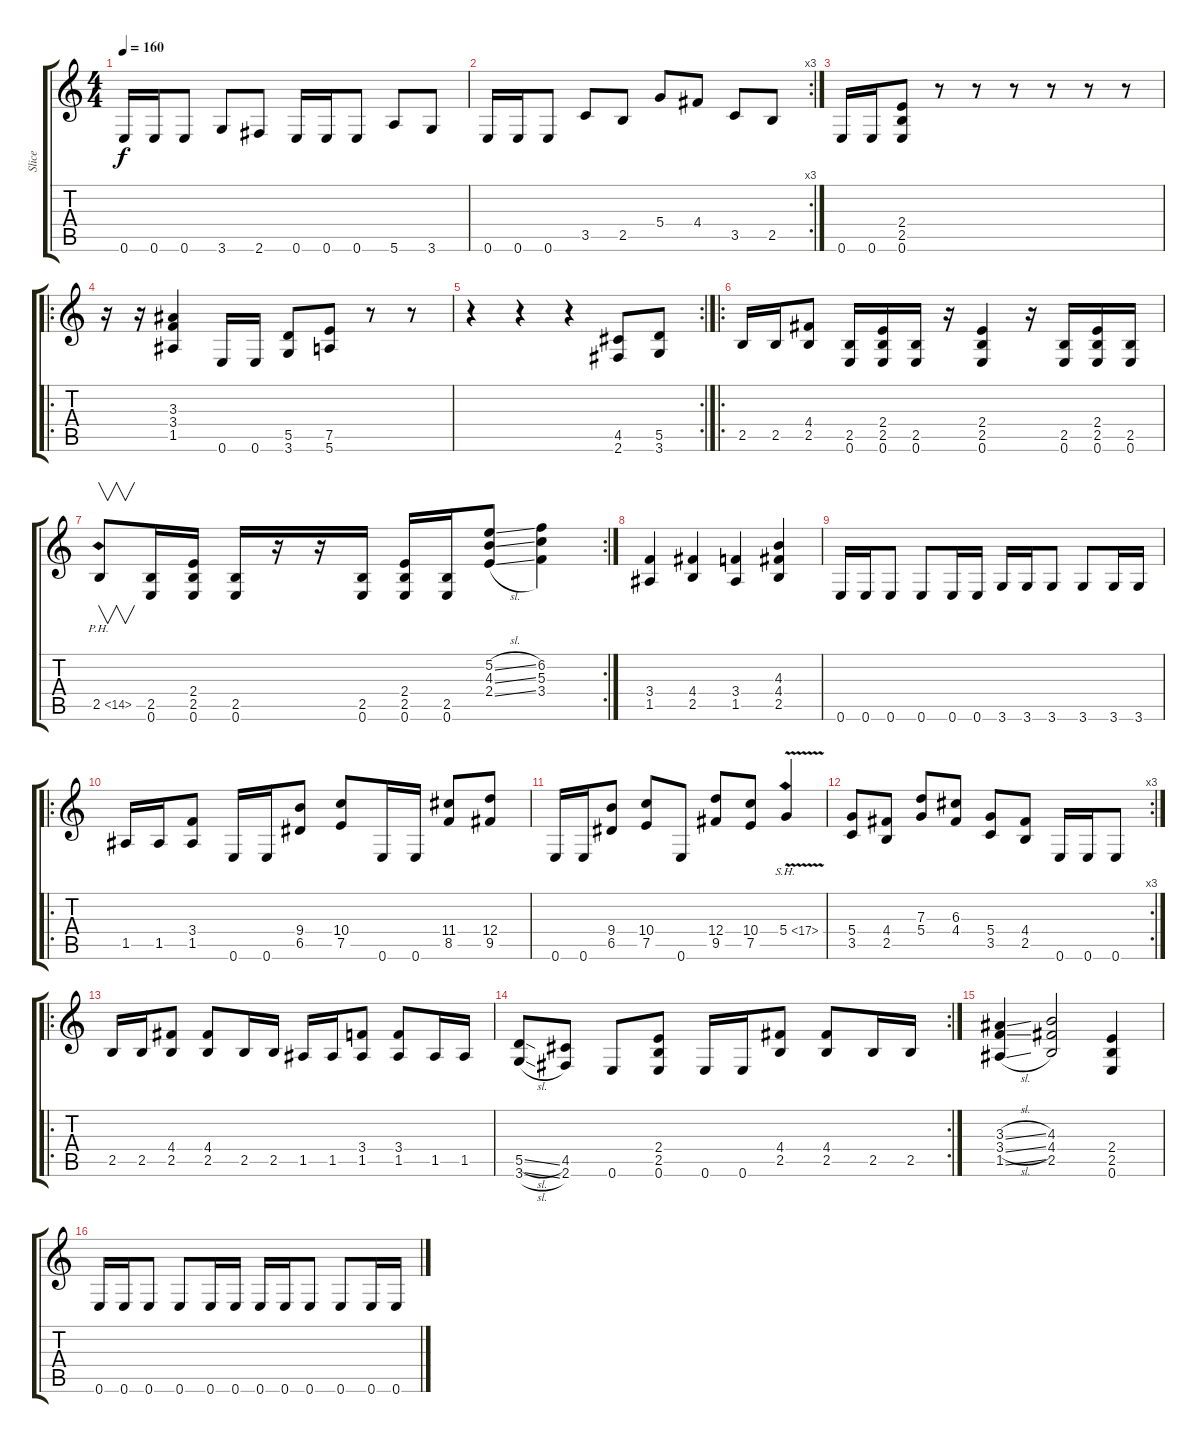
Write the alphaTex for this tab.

\track ("Slice" "Slice") {instrument distortionguitar}
\staff {score tabs}
\tuning (E4 B3 G3 D3 A2 E2) {hide}
\ts (4 4)
\tempo 160
\clef g2
\ks c
0.6.16{dy f instrument distortionguitar} 0.6.16 0.6.8 3.6.8 2.6.8 0.6.16 0.6.16 0.6.8 5.6.8 3.6.8 |
\rc 3
0.6.16 0.6.16 0.6.8 3.5.8 2.5.8 5.4.8 4.4.8 3.5.8 2.5.8 |
0.6.16 0.6.16 (2.4 2.5 0.6).8 r.8 r.8 r.8 r.8 r.8 r.8 |
\ro
r.16 r.16 (3.3 3.4 1.5).4 0.6.16 0.6.16 (5.5 3.6).8 (7.5 5.6).8 r.8 r.8 |
\rc 2
r.4 r.4 r.4 (4.5 2.6).8 (5.5 3.6).8 |
\ro
2.5.16 2.5.16 (4.4 2.5).8 (2.5 0.6).16 (2.4 2.5 0.6).16 (2.5 0.6).16 r.16 (2.4 2.5 0.6).4 r.16 (2.5 0.6).16 (2.4 2.5 0.6).16 (2.5 0.6).16 |
\rc 2
2.5{ph 12}.8{v} (2.5 0.6).16 (2.4 2.5 0.6).16 (2.5 0.6).16 r.16 r.16 (2.5 0.6).16 (2.4 2.5 0.6).16 (2.5 0.6).16 (5.2{sl} 4.3{sl} 2.4{sl}).8 (6.2 5.3 3.4).4 |
(3.4 1.5).4 (4.4 2.5).4 (3.4 1.5).4 (4.3 4.4 2.5).4 |
0.6.16 0.6.16 0.6.8 0.6.8 0.6.16 0.6.16 3.6.16 3.6.16 3.6.8 3.6.8 3.6.16 3.6.16 |
\ro
1.5.16 1.5.16 (3.4 1.5).8 0.6.16 0.6.16 (9.4 6.5).8 (10.4 7.5).8 0.6.16 0.6.16 (11.4 8.5).8 (12.4 9.5).8 |
0.6.16 0.6.16 (9.4 6.5).8 (10.4 7.5).8 0.6.8 (12.4 9.5).8 (10.4 7.5).8 5.4{sh 12 v}.4 |
\rc 3
(5.4 3.5).8 (4.4 2.5).8 (7.3 5.4).8 (6.3 4.4).8 (5.4 3.5).8 (4.4 2.5).8 0.6.16 0.6.16 0.6.8 |
\ro
2.5.16 2.5.16 (4.4 2.5).8 (4.4 2.5).8 2.5.16 2.5.16 1.5.16 1.5.16 (3.4 1.5).8 (3.4 1.5).8 1.5.16 1.5.16 |
\rc 2
(5.5{sl} 3.6{sl}).8 (4.5 2.6).8 0.6.8 (2.4 2.5 0.6).8 0.6.16 0.6.16 (4.4 2.5).8 (4.4 2.5).8 2.5.16 2.5.16 |
(3.3{sl} 3.4{sl} 1.5{sl}).4 (4.3 4.4 2.5).2 (2.4 2.5 0.6).4 |
0.6.16 0.6.16 0.6.8 0.6.8 0.6.16 0.6.16 0.6.16 0.6.16 0.6.8 0.6.8 0.6.16 0.6.16
